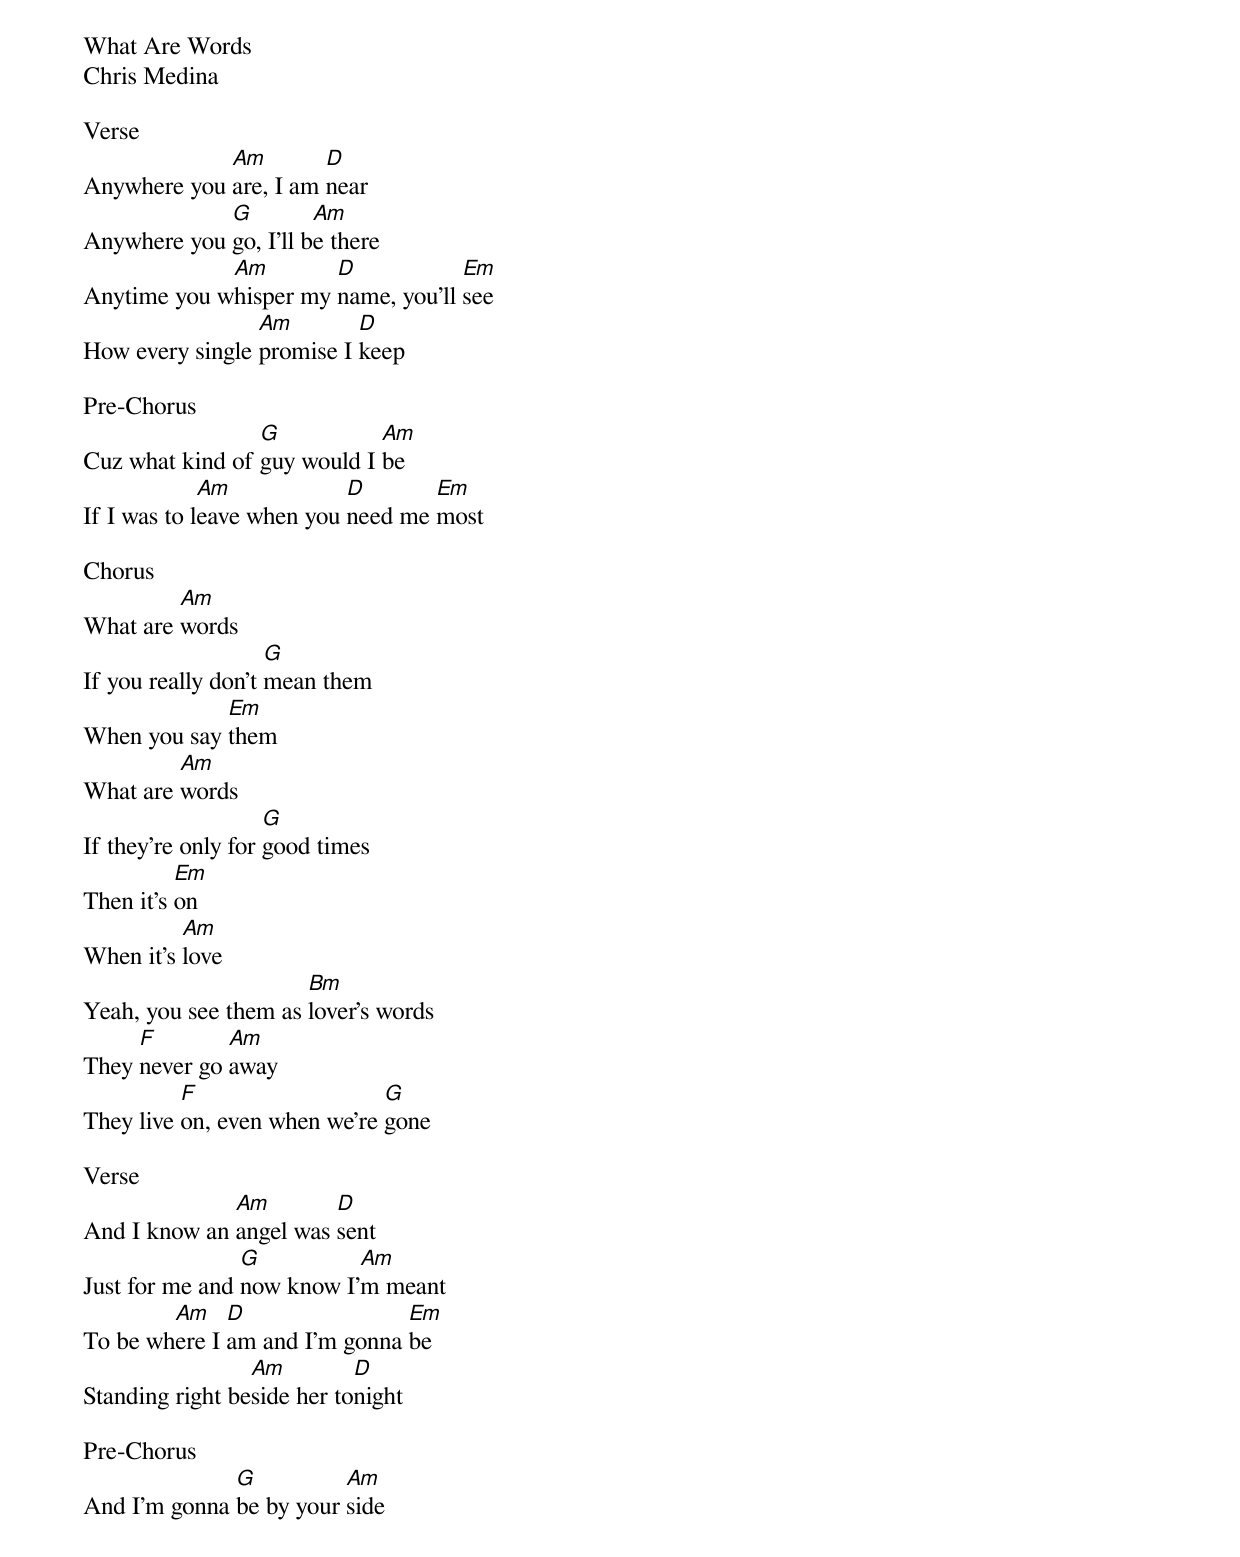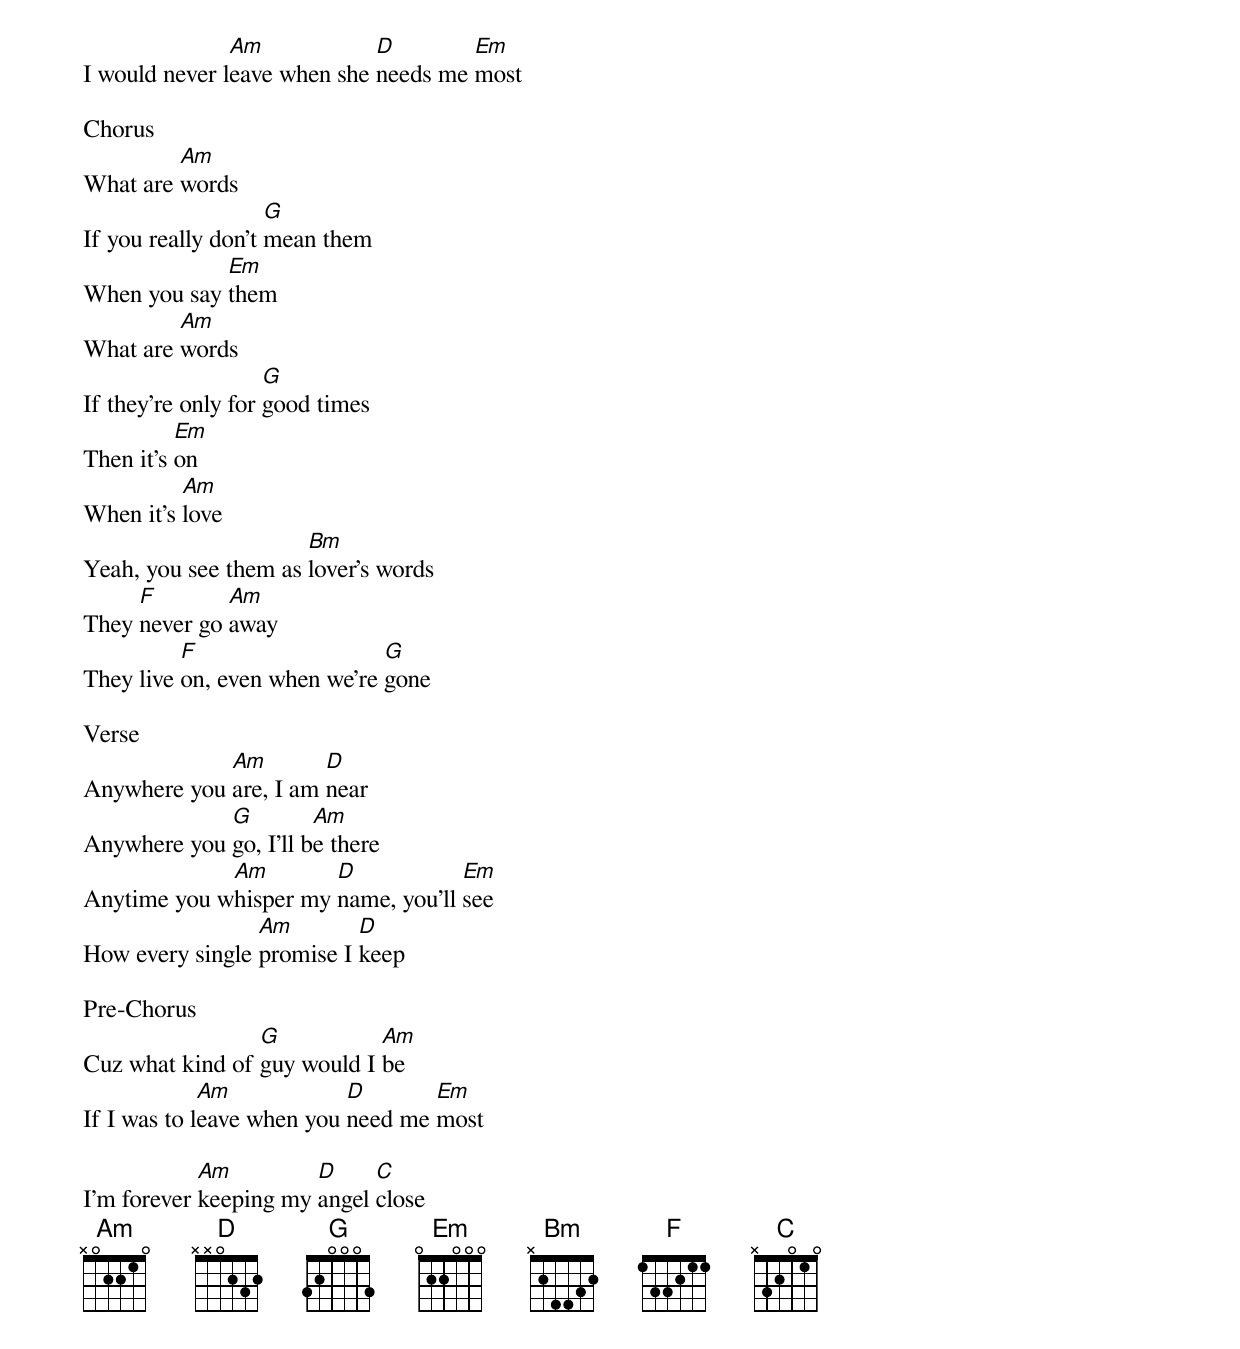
What Are Words
Chris Medina

Verse
Anywhere you [Am]are, I am [D]near
Anywhere you [G]go, I'll b[Am]e there
Anytime you w[Am]hisper my [D]name, you'll [Em]see
How every single [Am]promise I [D]keep

Pre-Chorus
Cuz what kind of [G]guy would I [Am]be
If I was to l[Am]eave when you [D]need me [Em]most

Chorus
What are [Am]words
If you really don't [G]mean them
When you say [Em]them
What are [Am]words
If they're only for [G]good times
Then it's [Em]on
When it's [Am]love
Yeah, you see them as [Bm]lover's words
They [F]never go [Am]away
They live [F]on, even when we're [G]gone

Verse
And I know an [Am]angel was [D]sent
Just for me and [G]now know I'[Am]m meant
To be wh[Am]ere I [D]am and I'm gonna [Em]be
Standing right be[Am]side her to[D]night

Pre-Chorus
And I'm gonna [G]be by your [Am]side
I would never l[Am]eave when she [D]needs me [Em]most

Chorus
What are [Am]words
If you really don't [G]mean them
When you say [Em]them
What are [Am]words
If they're only for [G]good times
Then it's [Em]on
When it's [Am]love
Yeah, you see them as [Bm]lover's words
They [F]never go [Am]away
They live [F]on, even when we're [G]gone

Verse
Anywhere you [Am]are, I am [D]near
Anywhere you [G]go, I'll b[Am]e there
Anytime you w[Am]hisper my [D]name, you'll [Em]see
How every single [Am]promise I [D]keep

Pre-Chorus
Cuz what kind of [G]guy would I [Am]be
If I was to l[Am]eave when you [D]need me [Em]most

I'm forever [Am]keeping my [D]angel [C]close
